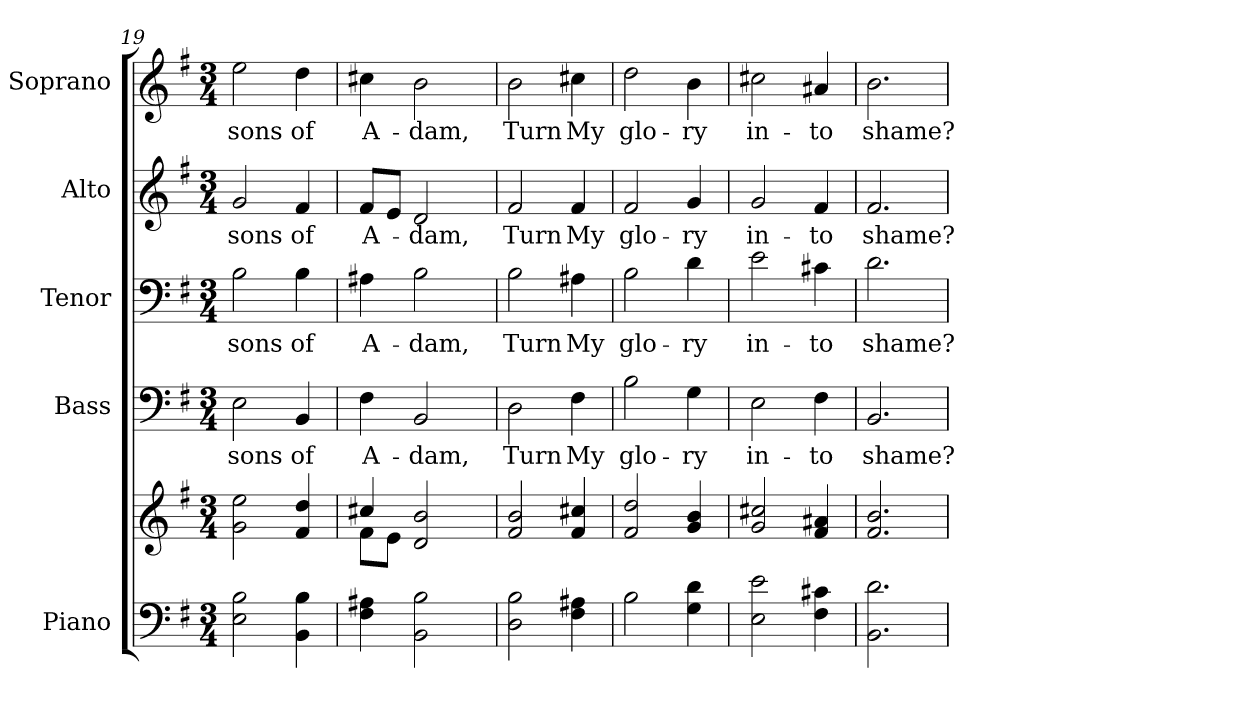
**kern	**kern	**kern	**text	**kern	**text	**kern	**text	**kern	**text
*part5	*part5	*part4	*part4	*part3	*part3	*part2	*part2	*part1	*part1
*staff6	*staff5	*staff4	*staff4	*staff3	*staff3	*staff2	*staff2	*staff1	*staff1
*I"Piano	*	*I"Bass	*	*I"Tenor	*	*I"Alto	*	*I"Soprano	*
*I'Pno.	*	*I'B.	*	*I'T.	*	*I'A.	*	*I'S.	*
*clefF4	*clefG2	*clefF4	*	*clefF4	*	*clefG2	*	*clefG2	*
*k[f#]	*k[f#]	*k[f#]	*	*k[f#]	*	*k[f#]	*	*k[f#]	*
*G:	*G:	*G:	*	*G:	*	*G:	*	*G:	*
*M3/4	*M3/4	*M3/4	*	*M3/4	*	*M3/4	*	*M3/4	*
=19	=19	=19	=19	=19	=19	=19	=19	=19	=19
!	!	!	!LO:LY:b:color=#000000	!	!	!	!	!	!
!	!	!	!	!	!LO:LY:b:color=#000000	!	!	!	!
!	!	!	!	!	!	!	!LO:LY:b:color=#000000	!	!
!	!	!	!	!	!	!	!	!	!LO:LY:b:color=#000000
2Ei\ 2Bi	2gi\ 2eei	2Ei\	sons	2Bi\	sons	2gi/	sons	2eei\	sons
!	!	!	!LO:LY:b:color=#000000	!	!	!	!	!	!
!	!	!	!	!	!LO:LY:b:color=#000000	!	!	!	!
!	!	!	!	!	!	!	!LO:LY:b:color=#000000	!	!
!	!	!	!	!	!	!	!	!	!LO:LY:b:color=#000000
4BBi\ 4Bi	4f#i/ 4ddi	4BBi/	of	4Bi\	of	4f#i/	of	4ddi\	of
=20	=20	=20	=20	=20	=20	=20	=20	=20	=20
*	*^	*	*	*	*	*	*	*	*
!	!	!	!	!LO:LY:b:color=#000000	!	!	!	!	!	!
!	!	!	!	!	!	!LO:LY:b:color=#000000	!	!	!	!
!	!	!	!	!	!	!	!	!LO:LY:b:color=#000000	!	!
!	!	!	!	!	!	!	!	!	!	!LO:LY:b:color=#000000
4F#i\ 4A#Xi	4cc#Xi/	8f#i\L	4F#i\	A-	4A#Xi\	A-	8f#i/L	A-	4cc#Xi\	A-
.	.	8ei\J	.	.	.	.	8ei/J	.	.	.
!	!	!	!	!LO:LY:b:color=#000000	!	!	!	!	!	!
!	!	!	!	!	!	!LO:LY:b:color=#000000	!	!	!	!
!	!	!	!	!	!	!	!	!LO:LY:b:color=#000000	!	!
!	!	!	!	!	!	!	!	!	!	!LO:LY:b:color=#000000
2BBi\ 2Bi	2di/ 2bi	4ryy	2BBi/	-dam,	2Bi\	-dam,	2di/	-dam,	2bi\	-dam,
.	.	4ryy	.	.	.	.	.	.	.	.
*	*v	*v	*	*	*	*	*	*	*	*
=21	=21	=21	=21	=21	=21	=21	=21	=21	=21
*	*^	*	*	*	*	*	*	*	*
!	!	!	!	!LO:LY:b:color=#000000	!	!	!	!	!	!
*	*v	*v	*	*	*	*	*	*	*	*
*	*^	*	*	*	*	*	*	*	*
!	!	!	!	!	!	!LO:LY:b:color=#000000	!	!	!	!
*	*v	*v	*	*	*	*	*	*	*	*
*	*^	*	*	*	*	*	*	*	*
!	!	!	!	!	!	!	!	!LO:LY:b:color=#000000	!	!
*	*v	*v	*	*	*	*	*	*	*	*
*	*^	*	*	*	*	*	*	*	*
!	!	!	!	!	!	!	!	!	!	!LO:LY:b:color=#000000
*	*v	*v	*	*	*	*	*	*	*	*
2Di\ 2Bi	2f#i/ 2bi	2Di\	Turn	2Bi\	Turn	2f#i/	Turn	2bi\	Turn
!	!	!	!LO:LY:b:color=#000000	!	!	!	!	!	!
!	!	!	!	!	!LO:LY:b:color=#000000	!	!	!	!
!	!	!	!	!	!	!	!LO:LY:b:color=#000000	!	!
!	!	!	!	!	!	!	!	!	!LO:LY:b:color=#000000
4F#i\ 4A#Xi	4f#i/ 4cc#Xi	4F#i\	My	4A#Xi\	My	4f#i/	My	4cc#Xi\	My
=22	=22	=22	=22	=22	=22	=22	=22	=22	=22
!	!	!	!LO:LY:b:color=#000000	!	!	!	!	!	!
!	!	!	!	!	!LO:LY:b:color=#000000	!	!	!	!
!	!	!	!	!	!	!	!LO:LY:b:color=#000000	!	!
!	!	!	!	!	!	!	!	!	!LO:LY:b:color=#000000
2Bi\	2f#i/ 2ddi	2Bi\	glo-	2Bi\	glo-	2f#i/	glo-	2ddi\	glo-
!	!	!	!LO:LY:b:color=#000000	!	!	!	!	!	!
!	!	!	!	!	!LO:LY:b:color=#000000	!	!	!	!
!	!	!	!	!	!	!	!LO:LY:b:color=#000000	!	!
!	!	!	!	!	!	!	!	!	!LO:LY:b:color=#000000
4Gi\ 4di	4gi/ 4bi	4Gi\	-ry	4di\	-ry	4gi/	-ry	4bi\	-ry
=23	=23	=23	=23	=23	=23	=23	=23	=23	=23
!	!	!	!LO:LY:b:color=#000000	!	!	!	!	!	!
!	!	!	!	!	!LO:LY:b:color=#000000	!	!	!	!
!	!	!	!	!	!	!	!LO:LY:b:color=#000000	!	!
!	!	!	!	!	!	!	!	!	!LO:LY:b:color=#000000
2Ei\ 2ei	2gi/ 2cc#Xi	2Ei\	in-	2ei\	in-	2gi/	in-	2cc#Xi\	in-
!	!	!	!LO:LY:b:color=#000000	!	!	!	!	!	!
!	!	!	!	!	!LO:LY:b:color=#000000	!	!	!	!
!	!	!	!	!	!	!	!LO:LY:b:color=#000000	!	!
!	!	!	!	!	!	!	!	!	!LO:LY:b:color=#000000
4F#i\ 4c#Xi	4f#i/ 4a#Xi	4F#i\	-to	4c#Xi\	-to	4f#i/	-to	4a#Xi/	-to
=24	=24	=24	=24	=24	=24	=24	=24	=24	=24
!	!	!	!LO:LY:b:color=#000000	!	!	!	!	!	!
!	!	!	!	!	!LO:LY:b:color=#000000	!	!	!	!
!	!	!	!	!	!	!	!LO:LY:b:color=#000000	!	!
!	!	!	!	!	!	!	!	!	!LO:LY:b:color=#000000
2.BBi\ 2.di	2.f#i/ 2.bi	2.BBi/	shame?	2.di\	shame?	2.f#i/	shame?	2.bi\	shame?
=	=	=	=	=	=	=	=	=	=
*-	*-	*-	*-	*-	*-	*-	*-	*-	*-
